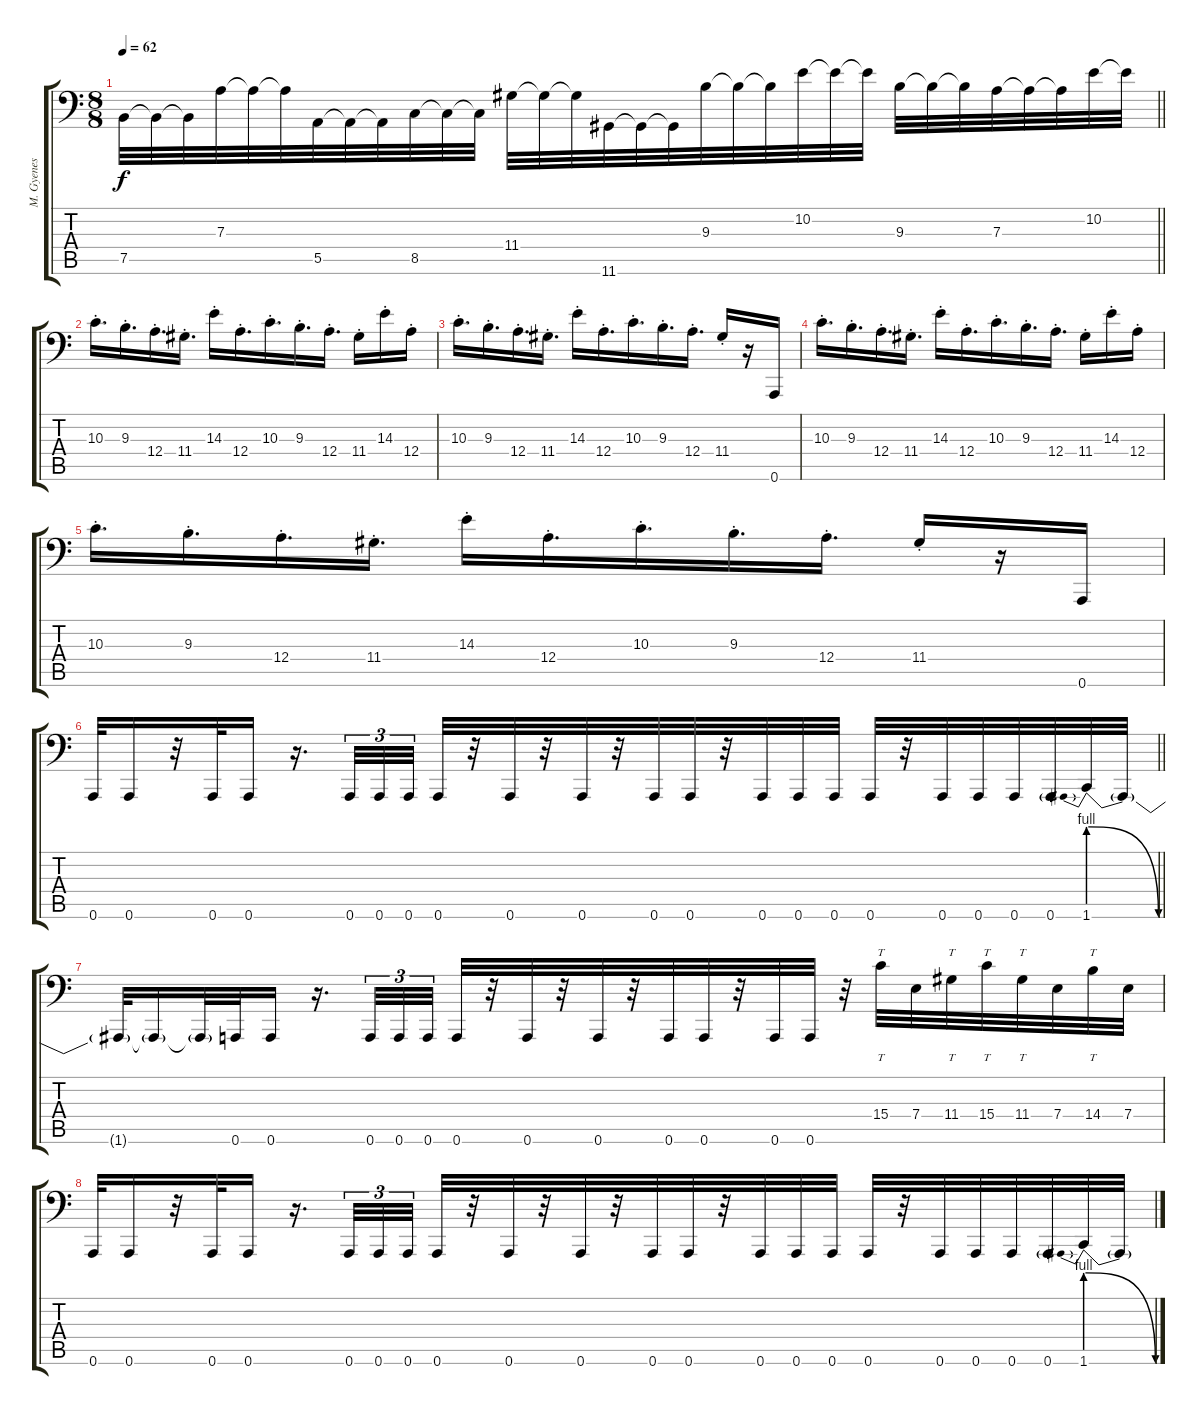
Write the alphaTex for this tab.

\track ("M. Gyenes" "M. Gyenes") {instrument electricbassfinger}
\staff {score tabs}
\tuning (B2 Gb2 D2 A1 E1 A0) {hide}
\ts (8 8)
\tempo 62
\clef f4
\barLineRight lightlight
\ks aminor
7.5.32{dy f} 7.5{t}.32 7.5{t}.32 7.3.32 7.3{t}.32 7.3{t}.32 5.5.32 5.5{t}.32 5.5{t}.32 8.5.32 8.5{t}.32 8.5{t}.32 11.4.32 11.4{t}.32 11.4{t}.32 11.6.32 11.6{t}.32 11.6{t}.32 9.3.32 9.3{t}.32 9.3{t}.32 10.2.32 10.2{t}.32 10.2{t}.32 9.3.32 9.3{t}.32 9.3{t}.32 7.3.32 7.3{t}.32 7.3{t}.32 10.2.32 10.2{t}.32 |
10.3{st}.16{d} 9.3{st}.16{d} 12.4{st}.16{d} 11.4{st}.16{d} 14.3{st}.16 12.4{st}.16{d} 10.3{st}.16{d} 9.3{st}.16{d} 12.4{st}.16{d} 11.4{st}.16 14.3{st}.16 12.4{st}.16 |
10.3{st}.16{d} 9.3{st}.16{d} 12.4{st}.16{d} 11.4{st}.16{d} 14.3{st}.16 12.4{st}.16{d} 10.3{st}.16{d} 9.3{st}.16{d} 12.4{st}.16{d} 11.4{st}.16 r.16 0.6.16 |
10.3{st}.16{d} 9.3{st}.16{d} 12.4{st}.16{d} 11.4{st}.16{d} 14.3{st}.16 12.4{st}.16{d} 10.3{st}.16{d} 9.3{st}.16{d} 12.4{st}.16{d} 11.4{st}.16 14.3{st}.16 12.4{st}.16 |
10.3{st}.16{d} 9.3{st}.16{d} 12.4{st}.16{d} 11.4{st}.16{d} 14.3{st}.16 12.4{st}.16{d} 10.3{st}.16{d} 9.3{st}.16{d} 12.4{st}.16{d} 11.4{st}.16 r.16 0.6.16 |
\barLineRight lightlight
0.6.32 0.6.16 r.32 0.6.32 0.6.16 r.16{d} 0.6.32{tu (3 2)} 0.6.32{tu (3 2)} 0.6.32{tu (3 2)} 0.6.32 r.32 0.6.32 r.32 0.6.32 r.32 0.6.32 0.6.32 r.32 0.6.32 0.6.32 0.6.32 0.6.32 r.32 0.6.32 0.6.32 0.6.32 0.6.32 1.6{be (prebendrelease 0 4 60 0)}.32 1.6{t}.32 |
1.6{t}.32 1.6{t}.16 1.6{t}.32 0.6.32 0.6.16 r.16{d} 0.6.32{tu (3 2)} 0.6.32{tu (3 2)} 0.6.32{tu (3 2)} 0.6.32 r.32 0.6.32 r.32 0.6.32 r.32 0.6.32 0.6.32 r.32 0.6.32 0.6.32 r.32 15.4.32{tt} 7.4.32 11.4.32{tt} 15.4.32{tt} 11.4.32{tt} 7.4.32 14.4.32{tt} 7.4.32 |
0.6.32 0.6.16 r.32 0.6.32 0.6.16 r.16{d} 0.6.32{tu (3 2)} 0.6.32{tu (3 2)} 0.6.32{tu (3 2)} 0.6.32 r.32 0.6.32 r.32 0.6.32 r.32 0.6.32 0.6.32 r.32 0.6.32 0.6.32 0.6.32 0.6.32 r.32 0.6.32 0.6.32 0.6.32 0.6.32 1.6{be (prebendrelease 0 4 60 0)}.32 1.6{t}.32
